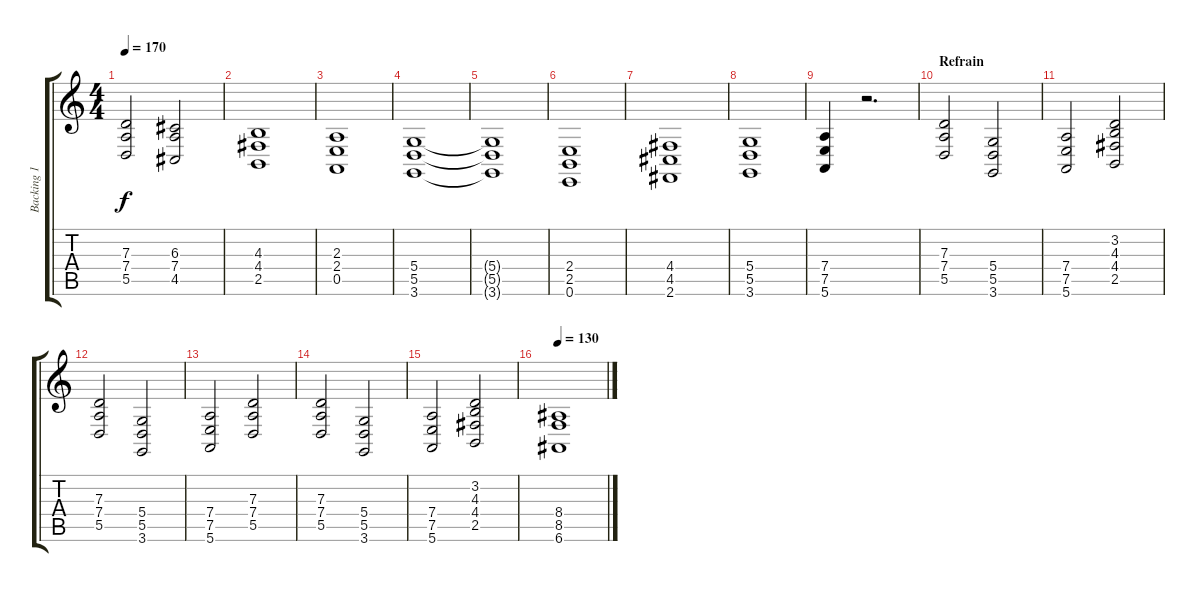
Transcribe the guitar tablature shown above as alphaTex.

\track ("Backing 1" "Backing 1") {instrument acousticgrandpiano}
\staff {score tabs}
\tuning (E4 B3 G3 D3 A2 E2) {hide}
\ts (4 4)
\tempo 170
\clef g2
\ks c
(7.3 7.4 5.5).2{dy f} (6.3 7.4 4.5).2 |
(4.3 4.4 2.5).1 |
(2.3 2.4 0.5).1 |
(5.4 5.5 3.6).1 |
(5.4{t} 5.5{t} 3.6{t}).1 |
(2.4 2.5 0.6).1 |
(4.4 4.5 2.6).1 |
(5.4 5.5 3.6).1 |
(7.4 7.5 5.6).4 r.2{d} |
\section ("" "Refrain")
(7.3 7.4 5.5).2 (5.4 5.5 3.6).2 |
(7.4 7.5 5.6).2 (3.2 4.3 4.4 2.5).2 |
(7.3 7.4 5.5).2 (5.4 5.5 3.6).2 |
(7.4 7.5 5.6).2 (7.3 7.4 5.5).2 |
(7.3 7.4 5.5).2 (5.4 5.5 3.6).2 |
(7.4 7.5 5.6).2 (3.2 4.3 4.4 2.5).2 |
\tempo 130
(8.4 8.5 6.6).1
